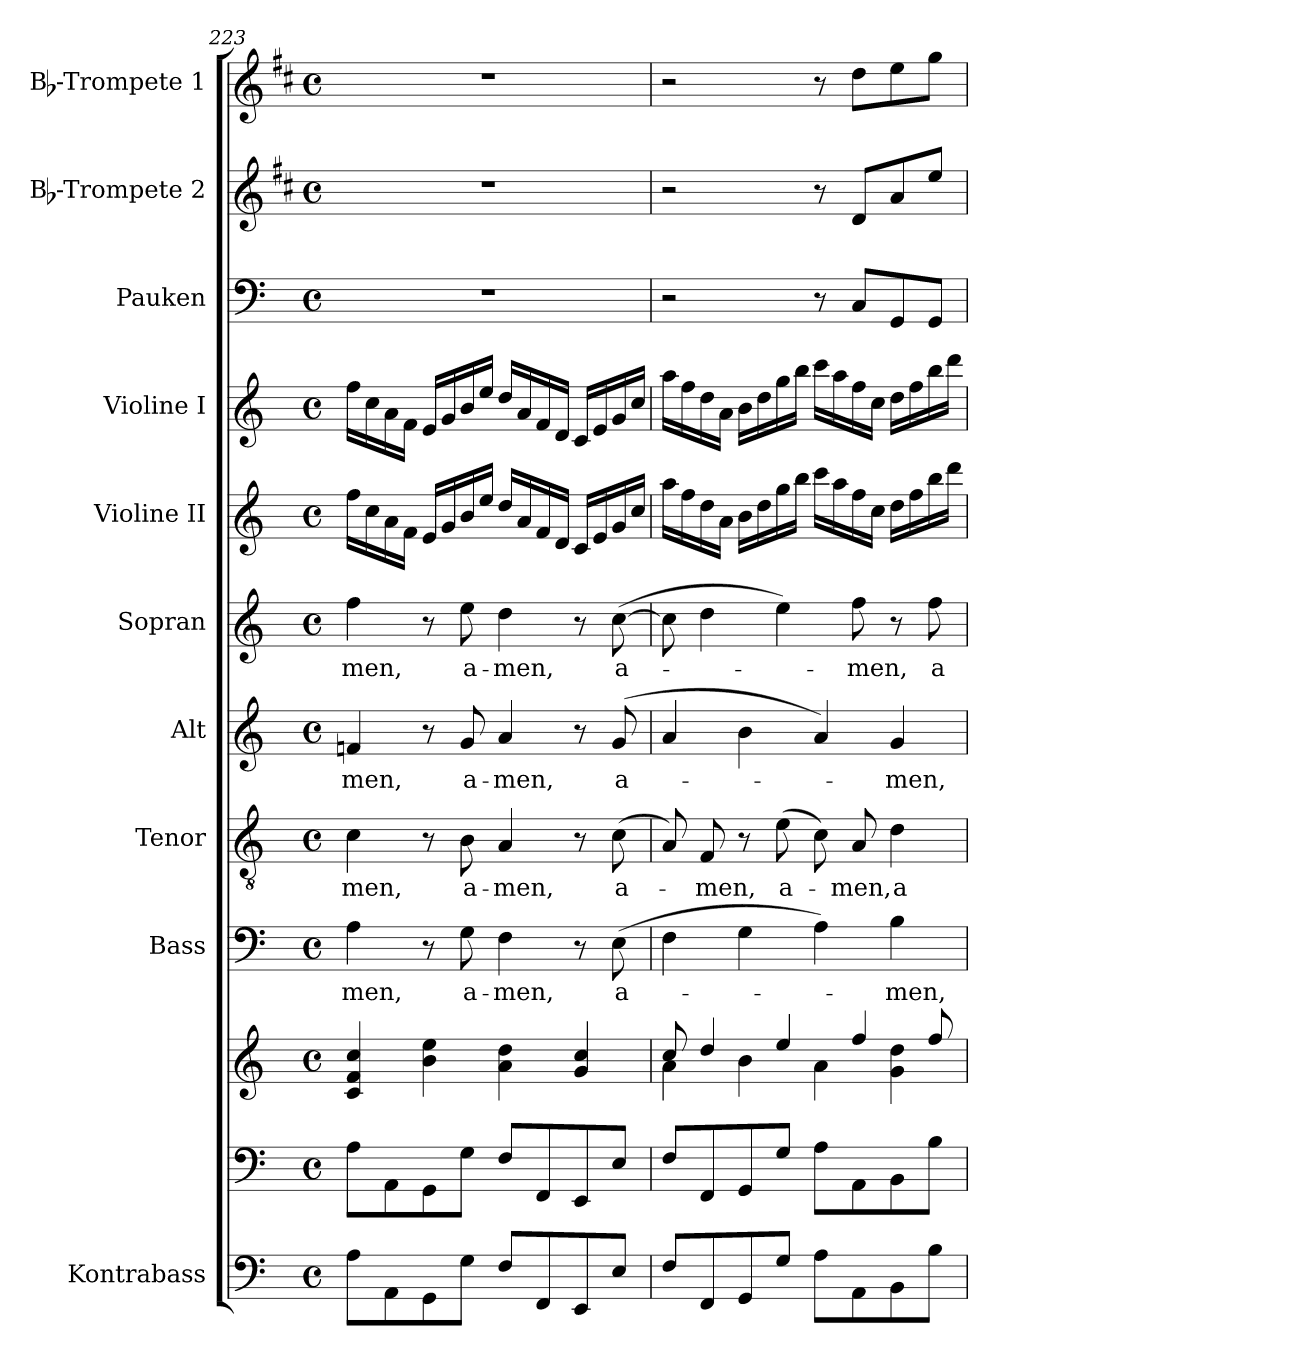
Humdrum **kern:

**kern	**kern	**kern	**kern	**text	**kern	**text	**kern	**text	**kern	**text	**kern	**kern	**kern	**kern	**kern
*part11	*part10	*part10	*part9	*part9	*part8	*part8	*part7	*part7	*part6	*part6	*part5	*part4	*part3	*part2	*part1
*staff12	*staff11	*staff10	*staff9	*staff9	*staff8	*staff8	*staff7	*staff7	*staff6	*staff6	*staff5	*staff4	*staff3	*staff2	*staff1
*I"Kontrabass	*	*	*I"Bass	*	*I"Tenor	*	*I"Alt	*	*I"Sopran	*	*I"Violine II	*I"Violine I	*I"Pauken	*I"Bb-Trompete 2	*I"Bb-Trompete 1
*I'Kb.	*	*	*I'B.	*	*I'T.	*	*I'A.	*	*I'S.	*	*I'Vl. II	*I'Vl. I	*I'Pk.	*I'Bb Trp. 2	*I'Bb Trp. 1
*clefF4	*clefF4	*clefG2	*clefF4	*	*clefGv2	*	*clefG2	*	*clefG2	*	*clefG2	*clefG2	*clefF4	*clefG2	*clefG2
*ITrd7c12	*	*	*	*	*	*	*	*	*	*	*	*	*	*ITrd1c2	*ITrd1c2
*k[]	*k[]	*k[]	*k[]	*	*k[]	*	*k[]	*	*k[]	*	*k[]	*k[]	*k[]	*k[]	*k[]
*C:	*C:	*C:	*C:	*	*C:	*	*C:	*	*C:	*	*C:	*C:	*C:	*C:	*C:
*M4/4	*M4/4	*M4/4	*M4/4	*	*M4/4	*	*M4/4	*	*M4/4	*	*M4/4	*M4/4	*M4/4	*M4/4	*M4/4
*met(c)	*met(c)	*met(c)	*met(c)	*	*met(c)	*	*met(c)	*	*met(c)	*	*met(c)	*met(c)	*met(c)	*met(c)	*met(c)
=223	=223	=223	=223	=223	=223	=223	=223	=223	=223	=223	=223	=223	=223	=223	=223
!	!	!	!	!LO:LY:b	!	!LO:LY:b	!	!LO:LY:b	!	!LO:LY:b	!	!	!	!	!
8AA\L	8A\L	4c/ 4f/ 4cc/	4A\	-men,	4c\	-men,	4fn/	-men,	4ff\	-men,	16ff\LL	16ff\LL	1r	1r	1r
.	.	.	.	.	.	.	.	.	.	.	16cc\	16cc\	.	.	.
8AAA\	8AA\	.	.	.	.	.	.	.	.	.	16a\	16a\	.	.	.
.	.	.	.	.	.	.	.	.	.	.	16f\JJ	16f\JJ	.	.	.
8GGG\	8GG\	4b\ 4ee\	8r	.	8r	.	8r	.	8r	.	16e/LL	16e/LL	.	.	.
.	.	.	.	.	.	.	.	.	.	.	16g/	16g/	.	.	.
!	!	!	!	!LO:LY:b	!	!LO:LY:b	!	!LO:LY:b	!	!LO:LY:b	!	!	!	!	!
8GG\J	8G\J	.	8G\	a-	8B\	a-	8g/	a-	8ee\	a-	16b/	16b/	.	.	.
.	.	.	.	.	.	.	.	.	.	.	16ee/JJ	16ee/JJ	.	.	.
!	!	!	!	!LO:LY:b	!	!LO:LY:b	!	!LO:LY:b	!	!LO:LY:b	!	!	!	!	!
8FF/L	8F/L	4a\ 4dd\	4F\	-men,	4A/	-men,	4a/	-men,	4dd\	-men,	16dd/LL	16dd/LL	.	.	.
.	.	.	.	.	.	.	.	.	.	.	16a/	16a/	.	.	.
8FFF/	8FF/	.	.	.	.	.	.	.	.	.	16f/	16f/	.	.	.
.	.	.	.	.	.	.	.	.	.	.	16d/JJ	16d/JJ	.	.	.
8EEE/	8EE/	4g/ 4cc/	8r	.	8r	.	8r	.	8r	.	16c/LL	16c/LL	.	.	.
.	.	.	.	.	.	.	.	.	.	.	16e/	16e/	.	.	.
!	!	!	!	!LO:LY:b	!	!LO:LY:b	!	!LO:LY:b	!	!LO:LY:b	!	!	!	!	!
8EE/J	8E/J	.	(>8E\	a-	(>8c\	a-	(8g/	a-	(>[8cc\	a-	16g/	16g/	.	.	.
.	.	.	.	.	.	.	.	.	.	.	16cc/JJ	16cc/JJ	.	.	.
!!LO:PB:g=z
=224	=224	=224	=224	=224	=224	=224	=224	=224	=224	=224	=224	=224	=224	=224	=224
*	*	*^	*	*	*	*	*	*	*	*	*	*	*	*	*
8FF/L	8F/L	8cc/	4a\	4F\	.	8A/)	.	4a/	.	8cc\]	.	16aa\LL	16aa\LL	2r	2r	2r
.	.	.	.	.	.	.	.	.	.	.	.	16ff\	16ff\	.	.	.
!	!	!	!	!	!	!	!LO:LY:b	!	!	!	!	!	!	!	!	!
8FFF/	8FF/	4dd/	.	.	.	8F/	-men,	.	.	4dd\	.	16dd\	16dd\	.	.	.
.	.	.	.	.	.	.	.	.	.	.	.	16a\JJ	16a\JJ	.	.	.
8GGG/	8GG/	.	4b\	4G\	.	8r	.	4b\	.	.	.	16b\LL	16b\LL	.	.	.
.	.	.	.	.	.	.	.	.	.	.	.	16dd\	16dd\	.	.	.
!	!	!	!	!	!	!	!LO:LY:b	!	!	!	!	!	!	!	!	!
8GG/J	8G/J	4ee/	.	.	.	(>8e\	a-	.	.	4ee\)	.	16gg\	16gg\	.	.	.
.	.	.	.	.	.	.	.	.	.	.	.	16bb\JJ	16bb\JJ	.	.	.
8AA\L	8A\L	.	4a\	4A\)	.	8c\)	.	4a/)	.	.	.	16ccc\LL	16ccc\LL	8r	8r	8r
.	.	.	.	.	.	.	.	.	.	.	.	16aa\	16aa\	.	.	.
!	!	!	!	!	!	!	!LO:LY:b	!	!	!	!LO:LY:b	!	!	!	!	!
8AAA\	8AA\	4ff/	.	.	.	8A/	-men,	.	.	8ff\	-men,	16ff\	16ff\	8C/L	8c/L	8cc\L
.	.	.	.	.	.	.	.	.	.	.	.	16cc\JJ	16cc\JJ	.	.	.
!	!	!	!	!	!LO:LY:b	!	!LO:LY:b	!	!LO:LY:b	!	!	!	!	!	!	!
8BBB\	8BB\	.	4g\ 4dd\	4B\	-men,	4d\	a-	4g/	-men,	8r	.	16dd\LL	16dd\LL	8GG/	8g/	8dd\
.	.	.	.	.	.	.	.	.	.	.	.	16ff\	16ff\	.	.	.
!	!	!	!	!	!	!	!	!	!	!	!LO:LY:b	!	!	!	!	!
8BB\J	8B\J	8ff/	.	.	.	.	.	.	.	8ff\	a-	16bb\	16bb\	8GG/J	8dd/J	8ff\J
.	.	.	.	.	.	.	.	.	.	.	.	16ddd\JJ	16ddd\JJ	.	.	.
*	*	*v	*v	*	*	*	*	*	*	*	*	*	*	*	*	*
=	=	=	=	=	=	=	=	=	=	=	=	=	=	=	=
*-	*-	*-	*-	*-	*-	*-	*-	*-	*-	*-	*-	*-	*-	*-	*-
